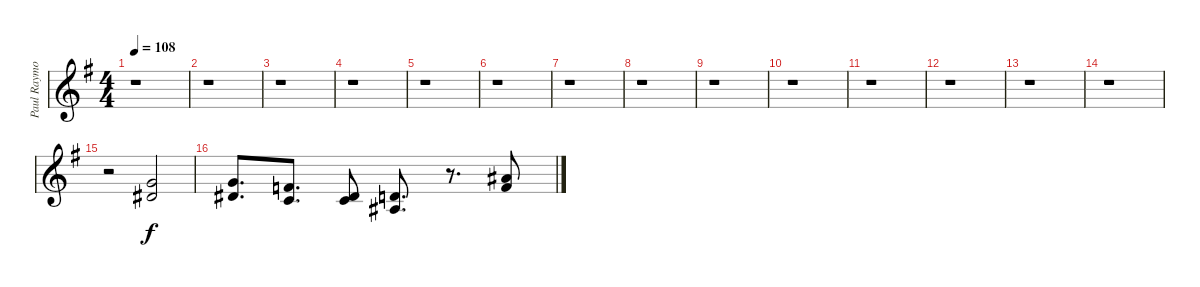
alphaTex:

\track ("Paul Raymond Keyboards" "Paul Raymo") {instrument electricpiano2}
\staff {score}
\tuning (E4 B3 G3 D3 A2 E2) {hide}
\ts (4 4)
\tempo 108
\clef g2
\ks g
r.1{dy f} |
r.1 |
r.1 |
r.1 |
r.1 |
r.1 |
r.1 |
r.1 |
r.1 |
r.1 |
r.1 |
r.1 |
r.1 |
r.1 |
r.2 (3.1 4.2).2 |
(3.1 4.2).8{d} (6.2 5.3).8{d} (4.2 5.3).8 (3.2 3.3).8{d} r.8{d} (6.1 6.2).8
